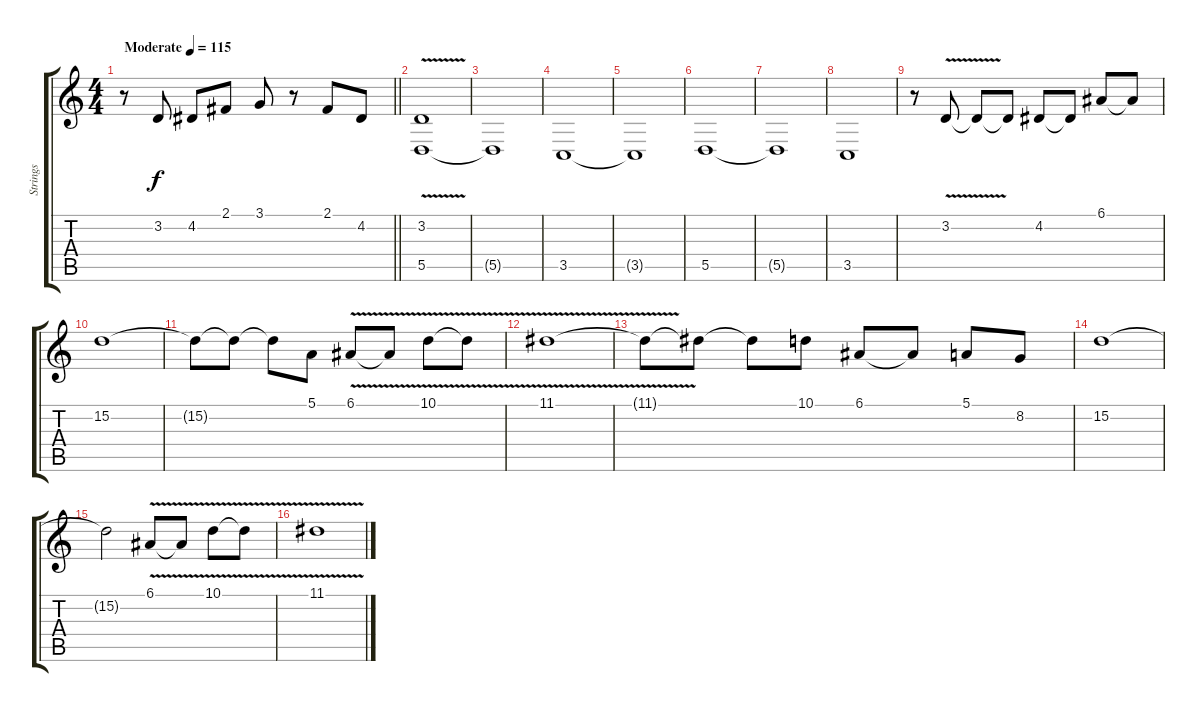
\track ("Strings" "Strings") {instrument stringensemble1}
\staff {score tabs}
\tuning (E4 B3 G3 D3 A2 E2) {hide}
\ts (4 4)
\tempo (115 "Moderate")
\clef g2
\barLineRight lightlight
\ks c
r.8{dy f instrument stringensemble1} 3.2.8 4.2.8 2.1.8 3.1.8 r.8 2.1.8 4.2.8 |
\section ("" "")
(3.2{v} 5.5).1 |
5.5{t}.1 |
3.5.1 |
3.5{t}.1 |
5.5.1 |
5.5{t}.1 |
3.5.1 |
r.8 3.2{v}.8 3.2{t}.8 3.2{t}.8 4.2.8 4.2{t}.8 6.1.8 6.1{t}.8 |
15.2.1 |
15.2{t}.8 15.2{t}.8 15.2{t}.8 5.1.8 6.1{v}.8 6.1{t}.8 10.1{v}.8 10.1{t}.8 |
11.1{v}.1 |
11.1{t}.8 11.1{t}.8 11.1{t}.8 10.1.8 6.1.8 6.1{t}.8 5.1.8 8.2.8 |
15.2.1 |
15.2{t}.2 6.1{v}.8 6.1{t}.8 10.1{v}.8 10.1{t}.8 |
11.1{v}.1
